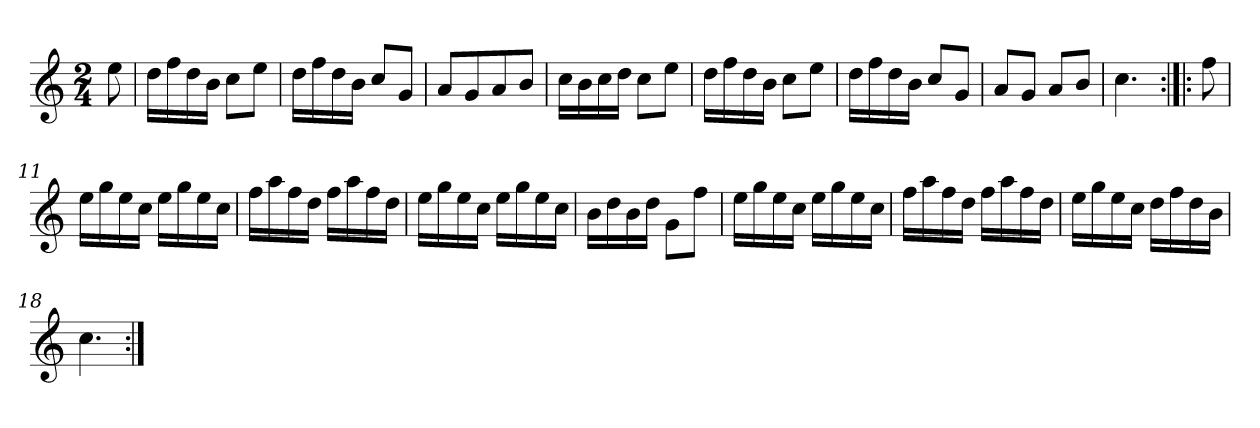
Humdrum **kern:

**kern
*part1
*staff1
*clefG2
*k[]
*M2/4
=1
8ee\
=2
16dd\LL
16ff\
16dd\
16b\JJ
8cc\L
8ee\J
=3
16dd\LL
16ff\
16dd\
16b\JJ
8cc/L
8g/J
=4
8a/L
8g/
8a/
8b/J
=5
16cc\LL
16b\
16cc\
16dd\JJ
8cc\L
8ee\J
=6
16dd\LL
16ff\
16dd\
16b\JJ
8cc\L
8ee\J
=7
16dd\LL
16ff\
16dd\
16b\JJ
8cc/L
8g/J
=8
8a/L
8g/J
8a/L
8b/J
=9
4.cc\
=10:|!|:
8ff\
!!LO:LB:g=z
=11
16ee\LL
16gg\
16ee\
16cc\JJ
16ee\LL
16gg\
16ee\
16cc\JJ
=12
16ff\LL
16aa\
16ff\
16dd\JJ
16ff\LL
16aa\
16ff\
16dd\JJ
=13
16ee\LL
16gg\
16ee\
16cc\JJ
16ee\LL
16gg\
16ee\
16cc\JJ
=14
16b\LL
16dd\
16b\
16dd\JJ
8g\L
8ff\J
=15
16ee\LL
16gg\
16ee\
16cc\JJ
16ee\LL
16gg\
16ee\
16cc\JJ
=16
16ff\LL
16aa\
16ff\
16dd\JJ
16ff\LL
16aa\
16ff\
16dd\JJ
!!LO:LB:g=z
=17
16ee\LL
16gg\
16ee\
16cc\JJ
16dd\LL
16ff\
16dd\
16b\JJ
=18
4.cc\
=:|!
*-
